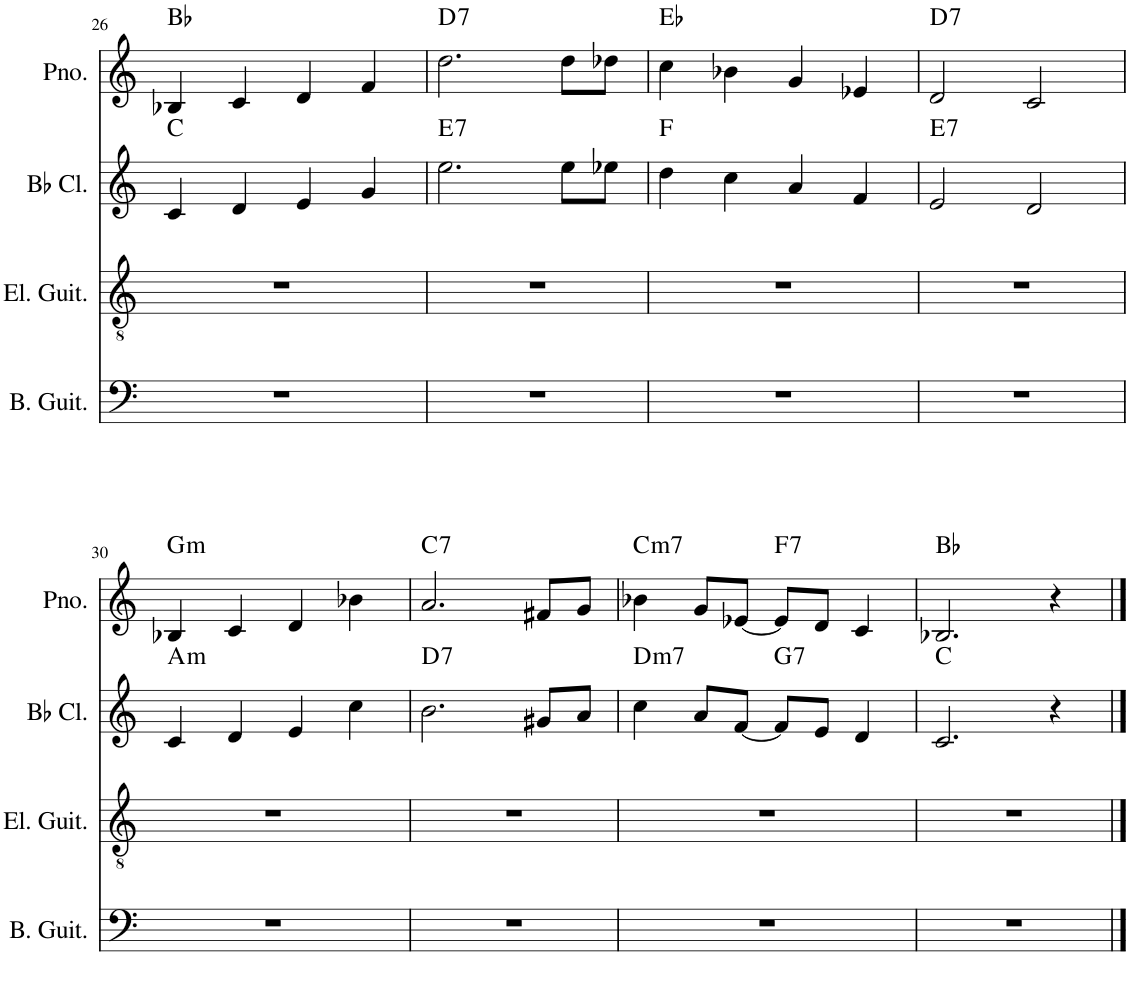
**kern	**kern	**kern	**harte	**kern	**harte
*part4	*part3	*part2	*part2	*part1	*part1
*staff4	*staff3	*staff2	*	*staff1	*
*I"Bass Guitar	*I"Electric Guitar	*I"Bb Clarinet	*	*I"Piano	*
*I'B. Guit.	*I'El. Guit.	*I'Bb Cl.	*	*I'Pno.	*
!!LO:PB:g=z
*clefF4	*clefGv2	*clefG2	*	*clefG2	*
*Trd7c12	*	*Trd1c2	*	*	*
*k[]	*k[]	*k[]	*	*k[]	*
*M4/4	*M4/4	*M4/4	*	*M4/4	*
=26	=26	=26	=26	=26	=26
1r	1r	4c/	C:maj	4B-X/	Bb:maj
.	.	4d/	.	4c/	.
.	.	4e/	.	4d/	.
.	.	4g/	.	4f/	.
=27	=27	=27	=27	=27	=27
!	!	!	!LO:H:kt=7	!	!LO:H:kt=7
1r	1r	2.ee\	E:7	2.dd\	D:7
.	.	8ee\L	.	8dd\L	.
.	.	8ee-X\J	.	8dd-X\J	.
=28	=28	=28	=28	=28	=28
1r	1r	4dd\	F:maj	4cc\	Eb:maj
.	.	4cc\	.	4b-X\	.
.	.	4a/	.	4g/	.
.	.	4f/	.	4e-X/	.
=29	=29	=29	=29	=29	=29
!	!	!	!LO:H:kt=7	!	!LO:H:kt=7
1r	1r	2e/	E:7	2d/	D:7
.	.	2d/	.	2c/	.
!!LO:LB:g=z
=30	=30	=30	=30	=30	=30
!	!	!	!LO:H:kt=m	!	!LO:H:kt=m
1r	1r	4c/	A:min	4B-X/	G:min
.	.	4d/	.	4c/	.
.	.	4e/	.	4d/	.
.	.	4cc\	.	4b-X\	.
=31	=31	=31	=31	=31	=31
!	!	!	!LO:H:kt=7	!	!LO:H:kt=7
1r	1r	2.b\	D:7	2.a/	C:7
.	.	8g#X/L	.	8f#X/L	.
.	.	8a/J	.	8g/J	.
=32	=32	=32	=32	=32	=32
!	!	!	!LO:H:kt=m7	!	!LO:H:kt=m7
1r	1r	4cc\	D:min7	4b-X\	C:min7
.	.	8a/L	.	8g/L	.
.	.	[8f/J	.	[8e-X/J	.
!	!	!	!LO:H:kt=7	!	!LO:H:kt=7
.	.	8f/L]	G:7	8e-/L]	F:7
.	.	8e/J	.	8d/J	.
.	.	4d/	.	4c/	.
=33	=33	=33	=33	=33	=33
1r	1r	2.c/	C:maj	2.B-X/	Bb:maj
.	.	4r	.	4r	.
==	==	==	==	==	==
*-	*-	*-	*-	*-	*-
